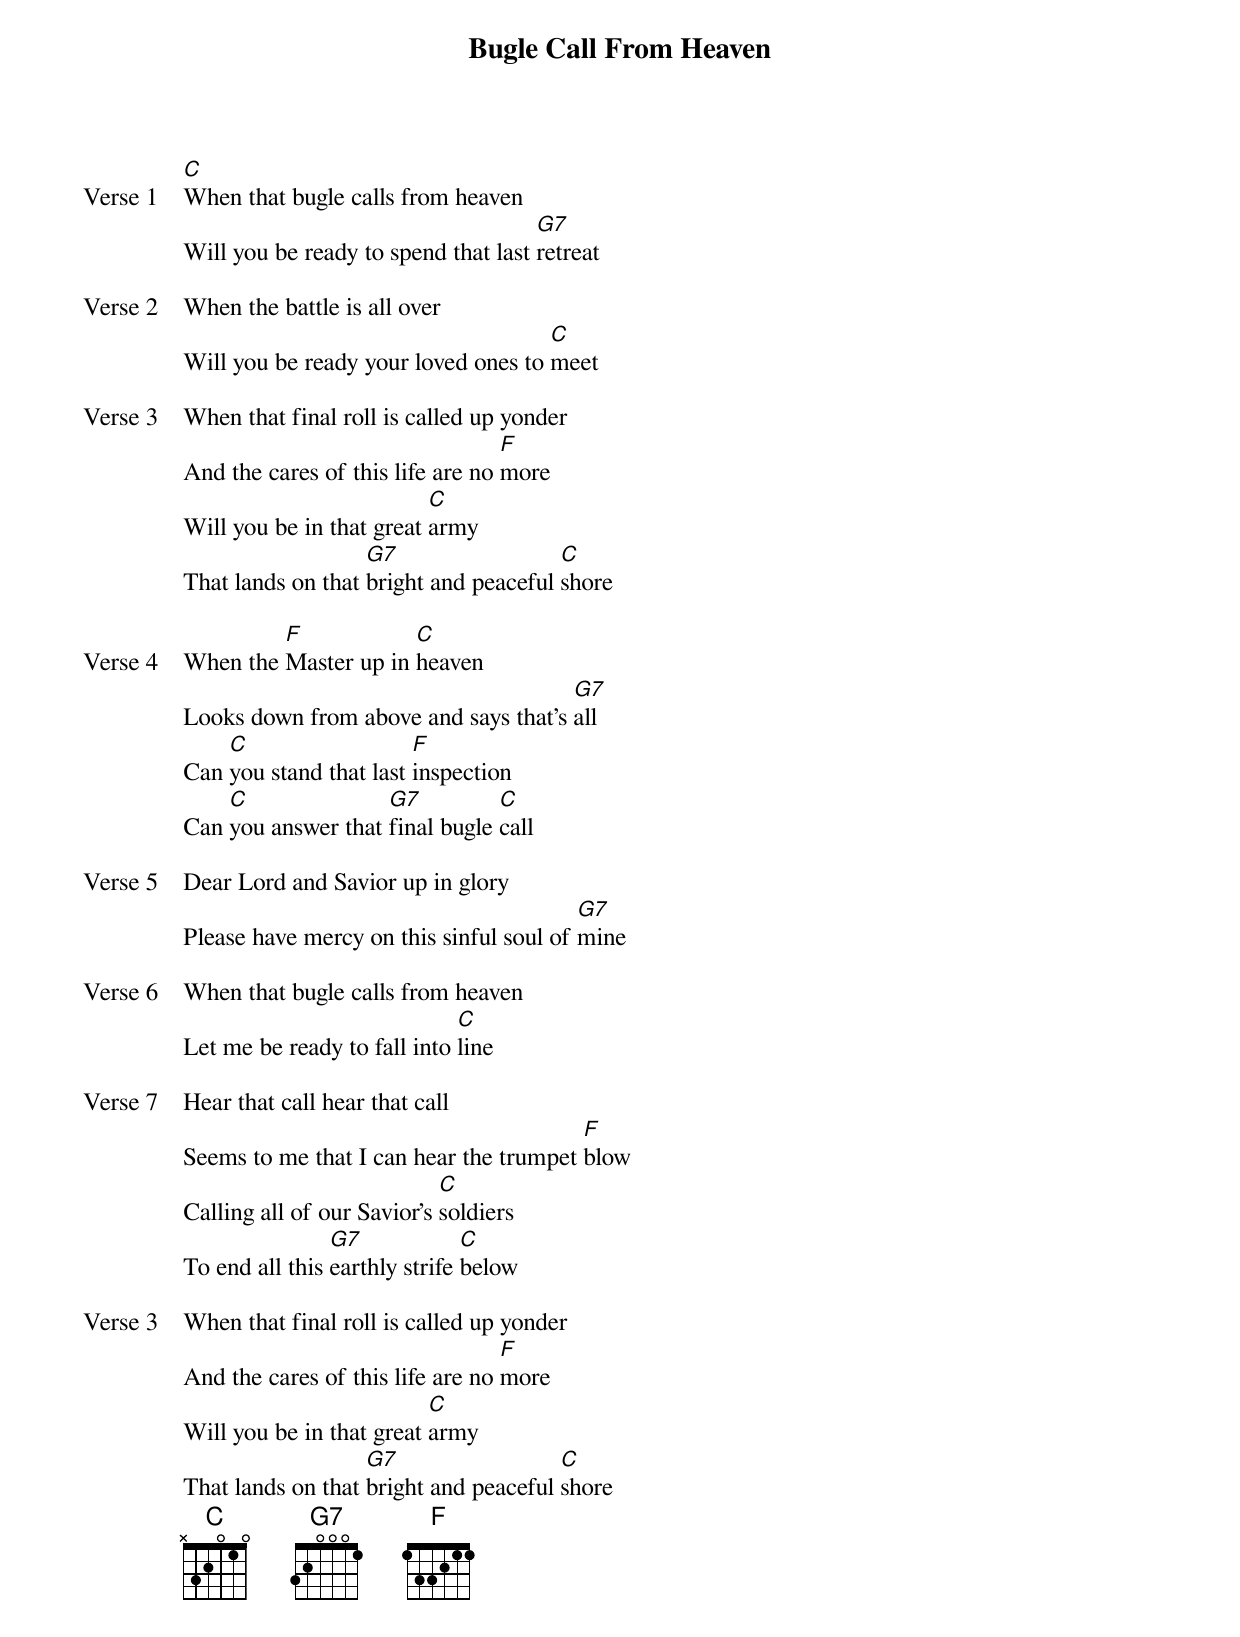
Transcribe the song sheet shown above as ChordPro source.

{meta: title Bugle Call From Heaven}
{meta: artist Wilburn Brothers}
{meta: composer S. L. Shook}
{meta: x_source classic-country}
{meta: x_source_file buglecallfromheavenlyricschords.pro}
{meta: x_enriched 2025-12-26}

{start_of_verse: Verse 1}
[C]When that bugle calls from heaven
Will you be ready to spend that last [G7]retreat
{end_of_verse}

{start_of_verse: Verse 2}
When the battle is all over
Will you be ready your loved ones to [C]meet
{end_of_verse}

{start_of_verse: Verse 3}
When that final roll is called up yonder
And the cares of this life are no [F]more
Will you be in that great [C]army
That lands on that [G7]bright and peaceful [C]shore
{end_of_verse}

{start_of_verse: Verse 4}
When the [F]Master up in [C]heaven
Looks down from above and says that's [G7]all
Can [C]you stand that last [F]inspection
Can [C]you answer that [G7]final bugle [C]call
{end_of_verse}

{start_of_verse: Verse 5}
Dear Lord and Savior up in glory
Please have mercy on this sinful soul of [G7]mine
{end_of_verse}

{start_of_verse: Verse 6}
When that bugle calls from heaven
Let me be ready to fall into [C]line
{end_of_verse}

{start_of_verse: Verse 7}
Hear that call hear that call
Seems to me that I can hear the trumpet [F]blow
Calling all of our Savior's [C]soldiers
To end all this [G7]earthly strife [C]below
{end_of_verse}

{start_of_verse: Verse 3}
When that final roll is called up yonder
And the cares of this life are no [F]more
Will you be in that great [C]army
That lands on that [G7]bright and peaceful [C]shore
{end_of_verse}
